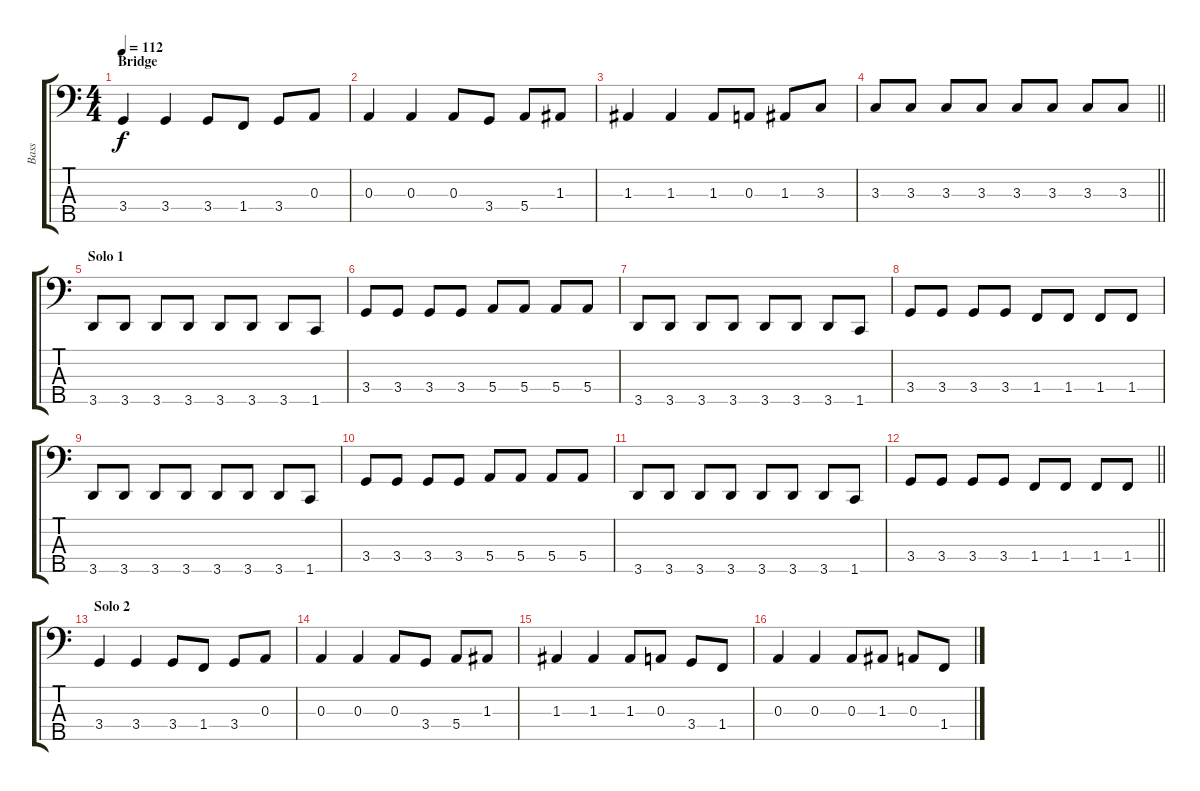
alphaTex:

\track ("Bass" "Bass") {instrument electricbassfinger}
\staff {score tabs}
\tuning (G2 D2 A1 E1 B0) {hide}
\ts (4 4)
\section ("" "Bridge")
\tempo 112
\clef f4
\ks c
3.4.4{dy f} 3.4.4 3.4.8 1.4.8 3.4.8 0.3.8 |
0.3.4 0.3.4 0.3.8 3.4.8 5.4.8 1.3.8 |
1.3.4 1.3.4 1.3.8 0.3.8 1.3.8 3.3.8 |
\barLineRight lightlight
3.3.8 3.3.8 3.3.8 3.3.8 3.3.8 3.3.8 3.3.8 3.3.8 |
\section ("" "Solo 1")
3.5.8 3.5.8 3.5.8 3.5.8 3.5.8 3.5.8 3.5.8 1.5.8 |
3.4.8 3.4.8 3.4.8 3.4.8 5.4.8 5.4.8 5.4.8 5.4.8 |
3.5.8 3.5.8 3.5.8 3.5.8 3.5.8 3.5.8 3.5.8 1.5.8 |
3.4.8 3.4.8 3.4.8 3.4.8 1.4.8 1.4.8 1.4.8 1.4.8 |
3.5.8 3.5.8 3.5.8 3.5.8 3.5.8 3.5.8 3.5.8 1.5.8 |
3.4.8 3.4.8 3.4.8 3.4.8 5.4.8 5.4.8 5.4.8 5.4.8 |
3.5.8 3.5.8 3.5.8 3.5.8 3.5.8 3.5.8 3.5.8 1.5.8 |
\barLineRight lightlight
3.4.8 3.4.8 3.4.8 3.4.8 1.4.8 1.4.8 1.4.8 1.4.8 |
\section ("" "Solo 2")
3.4.4 3.4.4 3.4.8 1.4.8 3.4.8 0.3.8 |
0.3.4 0.3.4 0.3.8 3.4.8 5.4.8 1.3.8 |
1.3.4 1.3.4 1.3.8 0.3.8 3.4.8 1.4.8 |
0.3.4 0.3.4 0.3.8 1.3.8 0.3.8 1.4.8
